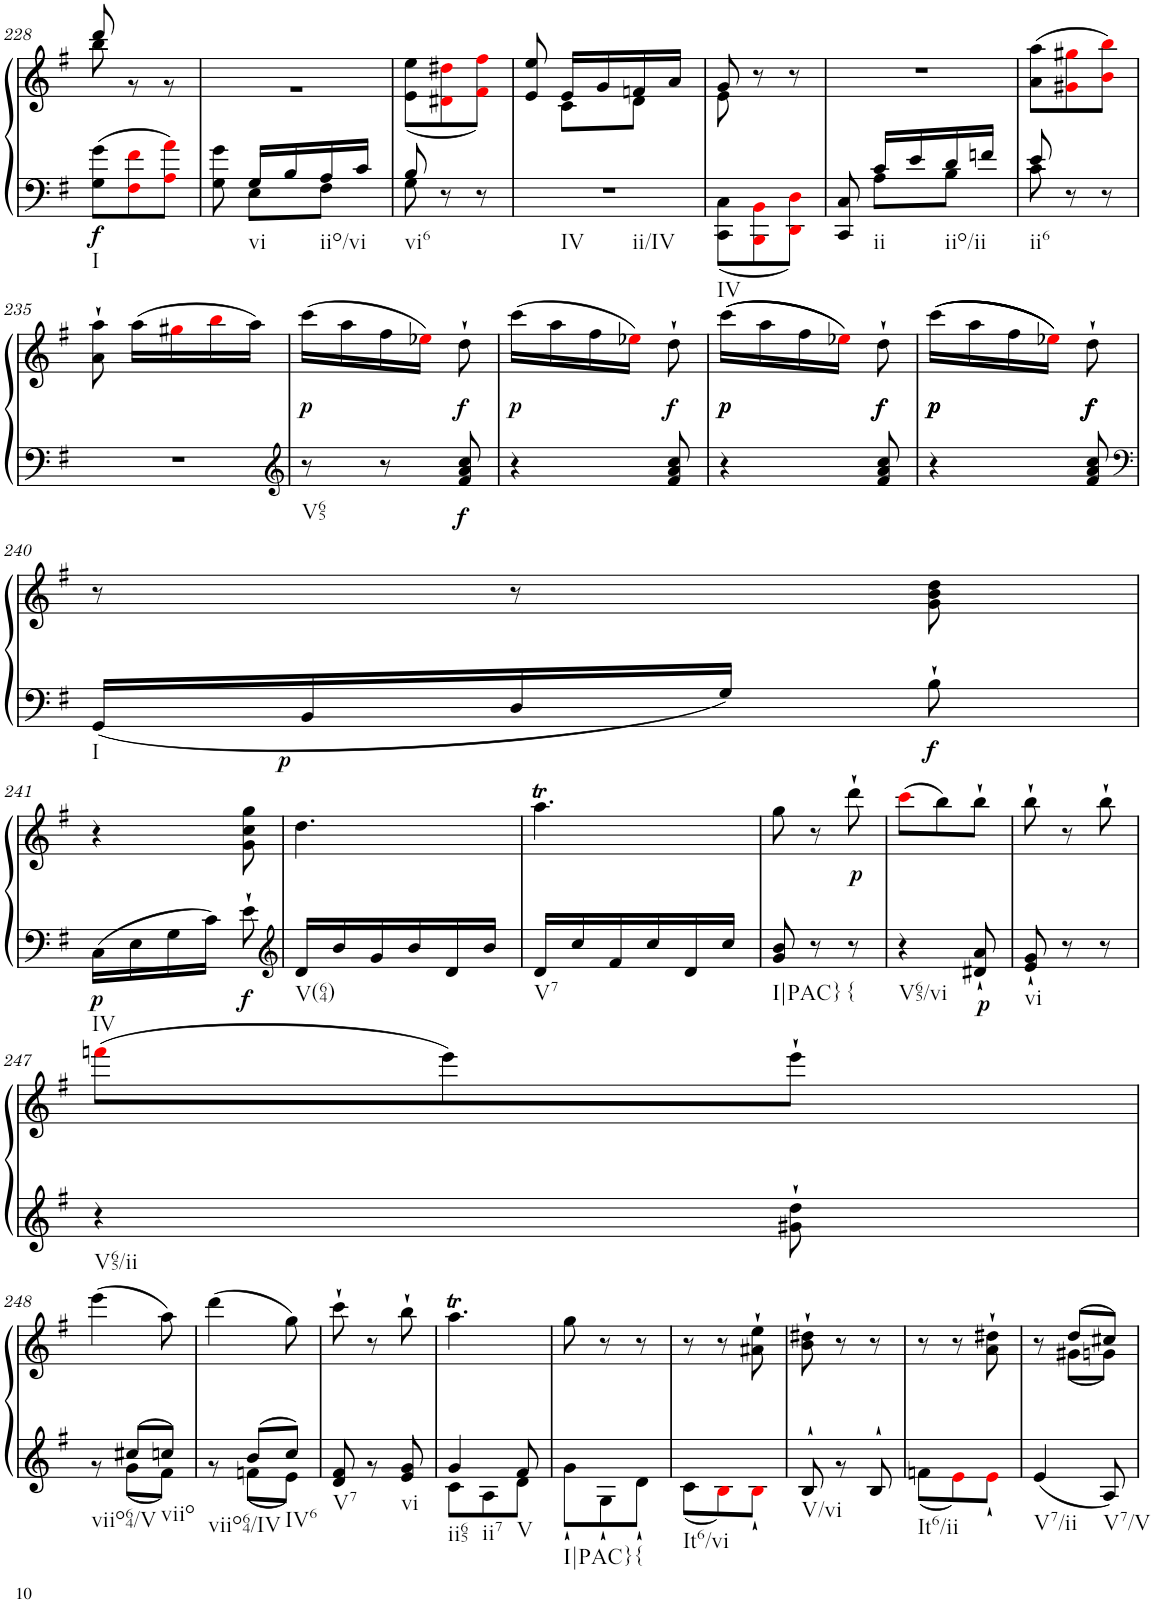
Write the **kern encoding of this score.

**kern	**kern	**dynam
*part1	*part1	*part1
*staff2	*staff1	*staff1/2
*I"Klavier linke Hand	*	*
!!LO:PB:g=z
*clefF4	*clefG2	*
*k[f#]	*k[f#]	*
*M3/8	*M3/8	*
=228	=228	=228
*	*^	*
!LO:TX:b:t=I	!	!	!
!	!	!	!LO:DY:b=2
8G\ 8g\L	8ddd/	8bb\	f
8F#i\ 8f#i\	8ryy	8r	.
8Ai\ 8ai\J	8ryy	8r	.
=229	=229	=229	=229
*^	*	*	*
8G\ 8g\	8ryy	4.ryy	4.r	.
!LO:TX:b:t=vi	!	!	!	!
16G/LL	8E\L	.	.	.
16B/	.	.	.	.
!LO:TX:b:t=iio/vi	!	!	!	!
16A/	8F#\J	.	.	.
16c/JJ	.	.	.	.
=230	=230	=230	=230	=230
!LO:TX:b:t=vi6	!	!	!	!
8B/	8G\	4.ryy	(<8e\ 8ee\L	.
8r	4ryy	.	8d#Xi\ 8dd#Xi\	.
8r	.	.	8f#i\ 8ff#i\J)	.
*v	*v	*	*	*
=231	=231	=231	=231
!LO:TX:b:t=IV	!	!	!
!LO:TX:b:t=ii/IV	!	!	!
4.r	8ryy	8e/ 8ee/	.
.	16e/LL	8c\L	.
.	16g/	.	.
.	16fn/	8d\J	.
.	16a/JJ	.	.
=232	=232	=232	=232
*^	*	*	*
!LO:TX:b:t=IV	!	!	!	!
4.ryy	8CC\ 8C\L	8g/	8e\	.
.	8BBBi\ 8BBi\	8r	4ryy	.
.	8DDi\ 8Di\J	8r	.	.
*	*	*v	*v	*
=233	=233	=233	=233
8ryy	8CC/ 8C/	4.r	.
!LO:TX:b:t=ii	!	!	!
16c/LL	8A\L	.	.
16e/	.	.	.
!LO:TX:b:t=iio/ii	!	!	!
16d/	8B\J	.	.
16fn/JJ	.	.	.
=234	=234	=234	=234
!LO:TX:b:t=ii6	!	!	!
8e/	8c\	(8a\ 8aa\L	.
8r	4ryy	8g#Xi\ 8gg#Xi\	.
8r	.	8bi\ 8bbi\J)	.
*v	*v	*	*
!!LO:LB:g=z
=235	=235	=235
4.r	8a\` 8aa\`	.
.	(16aa\LL	.
.	16gg#Xi\	.
.	16bbi\	.
.	16aa\JJ)	.
=236	=236	=236
*clefG2	*	*
!LO:TX:b:t=V65	!	!
!	!	!LO:DY:b
8r	(16ccc\LL	p
.	16aa\	.
8r	16ff#\	.
.	16ee-Xi\JJ)	.
!	!	!LO:DY:b=2
!	!	!LO:DY:n=1:b
8f#/ 8a/ 8cc/	8dd`\	f f
=237	=237	=237
!	!	!LO:DY:b
4r	(16ccc\LL	p
.	16aa\	.
.	16ff#\	.
.	16ee-Xi\JJ)	.
!	!	!LO:DY:b
8f#/ 8a/ 8cc/	8dd`\	f
=238	=238	=238
!	!	!LO:DY:b
!	!	!LO:DY:n=1:b
4r	((16ccc\LL	p p
.	16aa\	.
.	16ff#\	.
.	16ee-Xi\JJ))	.
!	!	!LO:DY:n=2:b
!	!	!LO:DY:n=3:b
8f#/ 8a/ 8cc/	8dd`\	f f
=239	=239	=239
!	!	!LO:DY:b
!	!	!LO:DY:n=1:b
!	!	!LO:DY:n=2:b
4r	(((16ccc\LL	p p p
.	16aa\	.
.	16ff#\	.
.	16ee-Xi\JJ)))	.
!	!	!LO:DY:n=3:b
!	!	!LO:DY:n=4:b
!	!	!LO:DY:n=5:b
8f#/ 8a/ 8cc/	8dd`\	f f f
!!LO:LB:g=z
=240	=240	=240
*clefF4	*	*
!LO:TX:b:t=I	!	!
16GG/LL	8r	.
!	!	!LO:DY:b=2
16BB/	.	p
16D/	8r	.
16G/JJ	.	.
!	!	!LO:DY:b=2
8B`\	8g\ 8b\ 8dd\	f
!!LO:LB:g=z
=241	=241	=241
!LO:TX:b:t=IV	!	!
!	!	!LO:DY:b=2
16C\LL	4r	p
16E\	.	.
16G\	.	.
16c\JJ	.	.
!	!	!LO:DY:b=2
8e`\	8g\ 8cc\ 8gg\	f
=242	=242	=242
*clefG2	*	*
!LO:TX:b:t=V(64)	!	!
16d/LL	4.dd\	.
16b/	.	.
16g/	.	.
16b/	.	.
16d/	.	.
16b/JJ	.	.
=243	=243	=243
!LO:TX:b:t=V7	!	!
16d/LL	4.aaT\	.
16cc/	.	.
16f#/	.	.
16cc/	.	.
16d/	.	.
16cc/JJ	.	.
=244	=244	=244
!LO:TX:b:t=I|PAC}	!	!
8g/ 8b/	8gg\	.
8r	8r	.
!LO:TX:b:t={	!	!
!	!	!LO:DY:b
8r	8ddd`\	p
=245	=245	=245
!LO:TX:b:t=V65/vi	!	!
4r	(8ccci\L	.
.	8bb\)	.
!	!	!LO:DY:b=2
8d#X/` 8a/`	8bb`\J	p
=246	=246	=246
!LO:TX:b:t=vi	!	!
8e/` 8g/`	8bb`\	.
8r	8r	.
8r	8bb`\	.
!!LO:LB:g=z
=247	=247	=247
!LO:TX:b:t=V65/ii	!	!
4r	(8fffni\L	.
.	8eee\)	.
8g#X\` 8dd\`	8eee`\J	.
!!LO:LB:g=z
=248	=248	=248
*^	*	*
!LO:TX:b:t=viio64/V	!	!	!
8ryy	8r	(4eee\	.
8cc#X/L	8g\L	.	.
!LO:TX:b:t=viio	!	!	!
8ccn/J	8f#\J	8aa\)	.
=249	=249	=249	=249
!LO:TX:b:t=viio64/IV	!	!	!
8ryy	8r	(4ddd\	.
8b/L	8fn\L	.	.
!LO:TX:b:t=IV6	!	!	!
8cc/J	8e\J	8gg\)	.
=250	=250	=250	=250
!LO:TX:b:t=V7	!	!	!
!LO:TX:b:t=vi	!	!	!
4.ryy	8d/ 8f#/	8ccc`\	.
.	8r	8r	.
.	8e/ 8g/	8bb`\	.
=251	=251	=251	=251
!LO:TX:b:t=ii65	!	!	!
!LO:TX:b:t=ii7	!	!	!
4g/	8c\L	4.aaT\	.
.	8A\	.	.
!LO:TX:b:t=V	!	!	!
8f#/	8d\J	.	.
=252	=252	=252	=252
!LO:TX:b:t=I|PAC}	!	!	!
!LO:TX:b:t={	!	!	!
4.ryy	8g`\L	8gg\	.
.	8G`\	8r	.
.	8d`\J	8r	.
=253	=253	=253	=253
!LO:TX:b:t=It6/vi	!	!	!
4.ryy	8c\L	8r	.
.	8Bi\	8r	.
.	8B`i\J	8a#X\` 8ee\`	.
=254	=254	=254	=254
!LO:TX:b:t=V/vi	!	!	!
4.ryy	8B`/	8b\` 8dd#X\`	.
.	8r	8r	.
.	8B`/	8r	.
=255	=255	=255	=255
!LO:TX:b:t=It6/ii	!	!	!
4.ryy	8fn\L	8r	.
.	8ei\	8r	.
.	8e`i\J	8a\` 8dd#X\`	.
=256	=256	=256	=256
*	*	*^	*
!LO:TX:b:t=V7/ii	!	!	!	!
!LO:TX:b:t=V7/V	!	!	!	!
4.ryy	4e/	8r	8ryy	.
.	.	(8dd/L	(8g#X\L	.
.	8A/	8cc#X/J)	8gn\J)	.
*v	*v	*	*	*
*	*v	*v	*
=	=	=
*-	*-	*-
